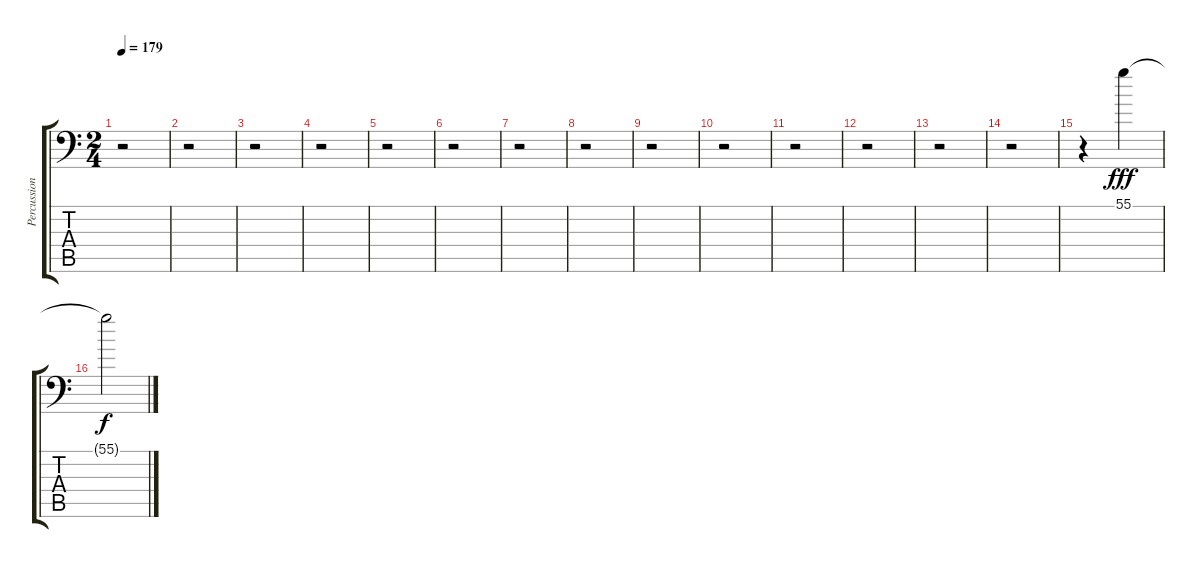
\track ("Percussions" "Percussion") {instrument acousticgrandpiano}
\staff {score tabs}
\tuning (C-1 C-1 C-1 C-1 C-1 C-1) {hide}
\ts (2 4)
\tempo 179
\clef f4
\ks c
r.2{dy f} |
r.2 |
r.2 |
r.2 |
r.2 |
r.2 |
r.2 |
r.2 |
r.2 |
r.2 |
r.2 |
r.2 |
r.2 |
r.2 |
r.4 55.1.4{dy fff} |
55.1{t}.2{dy f}
